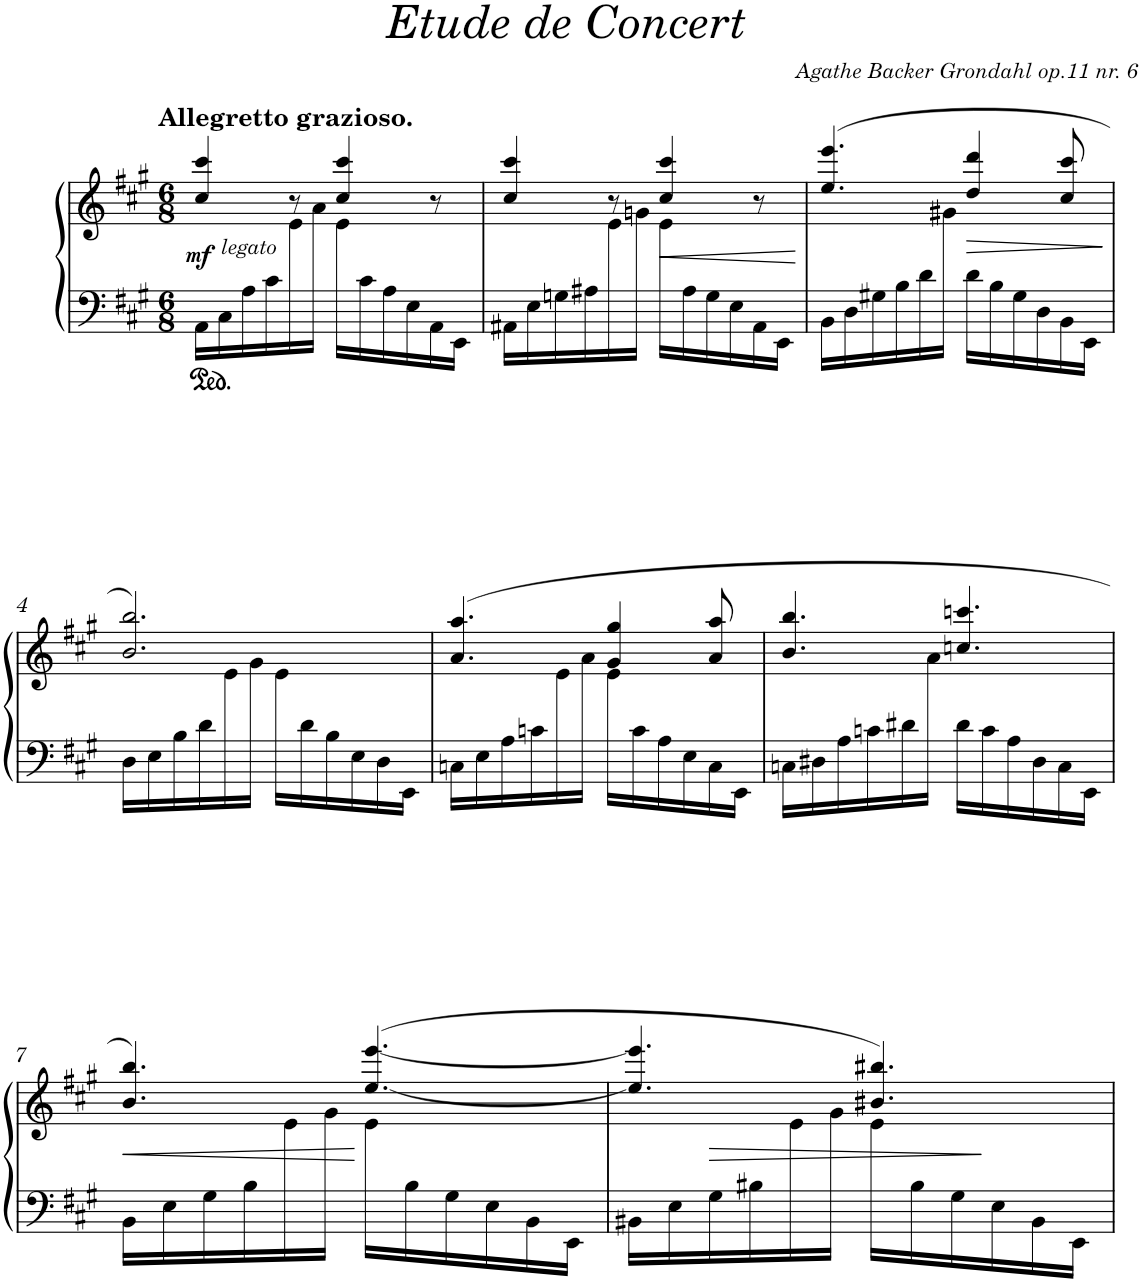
**kern	**kern	**dynam
*part1	*part1	*part1
*staff2	*staff1	*staff1/2
*I"Piano	*	*
*I'Pno.	*	*
*clefF4	*clefG2	*
*k[f#c#g#]	*k[f#c#g#]	*
*M6/8	*M6/8	*
=1	=1	=1
*	*^	*
!	!LO:TX:a:B:t=Allegretto grazioso.	!	!
!	!	!	!LO:DY:b
16AA\LL	4cc#/ 4ccc#/	4ryy	mf
!LO:TX:a:i:t=legato	!	!	!
16C#\	.	.	.
16A\	.	.	.
16c#\	.	.	.
8.ryy	8r	16e\	.
.	.	16a\JJ	.
.	4cc#/ 4ccc#/	16e\LL	.
16c#\	.	4ryy	.
16A\	.	.	.
16E\	.	.	.
16AA\	8r	.	.
16EE\JJ	.	16ryy	.
=2	=2	=2	=2
16AA#X\LL	4cc#/ 4ccc#/	4ryy	.
16E\	.	.	.
16Gn\	.	.	.
16A#X\	.	.	.
8.ryy	8r	16e\	.
.	.	16gn\JJ	.
!	!	!	!LO:HP:b
.	4cc#/ 4ccc#/	16e\LL	<
16A#\	.	4ryy	.
16G\	.	.	.
16E\	.	.	.
16AA#\	8r	.	.
16EE\JJ	.	16ryy	.
*	*v	*v	*
.	.	[
=3	=3	=3
*	*^	*
16BB\LL	(>4.ee/ 4.eee/	16ryy	.
*	*v	*v	*
16D\	.	.
16G#X\	.	.
16B\	.	.
16d\	.	.
*	*^	*
16ryy	.	16g#X\JJ	.
!	!	!	!LO:HP:b
16d\LL	4dd/ 4ddd/	4.ryy	>
16B\	.	.	.
16G#\	.	.	.
16D\	.	.	.
16BB\	8cc#/ 8ccc#/	.	.
16EE\JJ	.	.	.
*	*v	*v	*
.	.	]
!!LO:LB:g=z
=4	=4	=4
*	*^	*
16D\LL	2.b/ 2.bb/)	4ryy	.
16E\	.	.	.
16B\	.	.	.
16d\	.	.	.
8.ryy	.	16e\	.
.	.	16g#\JJ	.
.	.	16e\LL	.
16d\	.	4ryy	.
16B\	.	.	.
16E\	.	.	.
16D\	.	.	.
16EE\JJ	.	16ryy	.
=5	=5	=5	=5
16Cn\LL	(>4.a/ 4.aa/	4ryy	.
16E\	.	.	.
16A\	.	.	.
16cn\	.	.	.
8.ryy	.	16e\	.
.	.	16a\JJ	.
.	4g#/ 4gg#/	16e\LL	.
16c\	.	4ryy	.
16A\	.	.	.
16E\	.	.	.
16C\	8a/ 8aa/	.	.
16EE\JJ	.	16ryy	.
=6	=6	=6	=6
16Cn\LL	4.b/ 4.bb/	16ryy	.
*	*v	*v	*
16D#X\	.	.
16A\	.	.
16cn\	.	.
16d#X\	.	.
*	*^	*
16ryy	.	16a\JJ	.
16d#\LL	4.ccn/ 4.cccn/	4.ryy	.
16c\	.	.	.
16A\	.	.	.
16D#\	.	.	.
16C\	.	.	.
16EE\JJ	.	.	.
!!LO:LB:g=z	!!
=7	=7	=7	=7
!	!	!	!LO:HP:b
16BB\LL	4.b/ 4.bb/)	4ryy	<
16E\	.	.	.
16G#\	.	.	.
16B\	.	.	.
8.ryy	.	16e\	.
.	.	16g#\JJ	.
.	(>[4.ee/ [<4.eee/	16e\LL	[
16B\	.	4ryy	.
16G#\	.	.	.
16E\	.	.	.
16BB\	.	.	.
16EE\JJ	.	16ryy	.
=8	=8	=8	=8
16BB#X\LL	4.ee/] 4.eee/]	4ryy	.
16E\	.	.	.
16G#\	.	.	.
16B#X\	.	.	.
8.ryy	.	16e\	.
.	.	16g#\JJ	.
.	4.b#X/ 4.bb#X/)	16e\LL	.
16B#\	.	4ryy	.
16G#\	.	.	.
16E\	.	.	.
16BB#\	.	.	.
16EE\JJ	.	16ryy	.
*	*v	*v	*
=	=	=
*-	*-	*-
